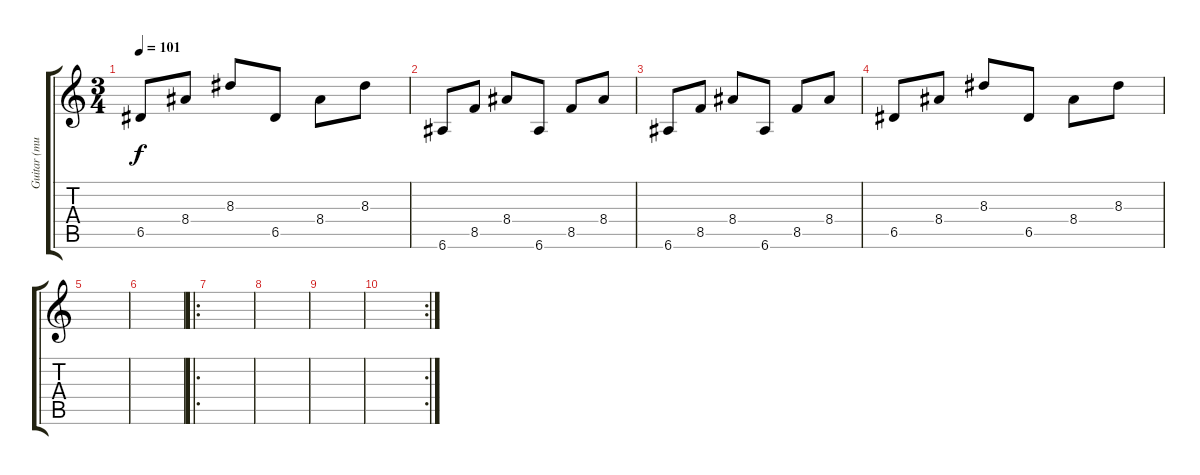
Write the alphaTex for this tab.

\track ("Guitar (muted)" "Guitar (mu") {instrument electricguitarmuted}
\staff {score tabs}
\tuning (E4 B3 G3 D3 A2 E2) {hide}
\ts (3 4)
\tempo 101
\clef g2
\ks c
6.5.8{dy f} 8.4.8 8.3.8 6.5.8 8.4.8 8.3.8 |
6.6.8 8.5.8 8.4.8 6.6.8 8.5.8 8.4.8 |
6.6.8 8.5.8 8.4.8 6.6.8 8.5.8 8.4.8 |
6.5.8 8.4.8 8.3.8 6.5.8 8.4.8 8.3.8 |
|
|
\ro
|
|
|
\rc 2
